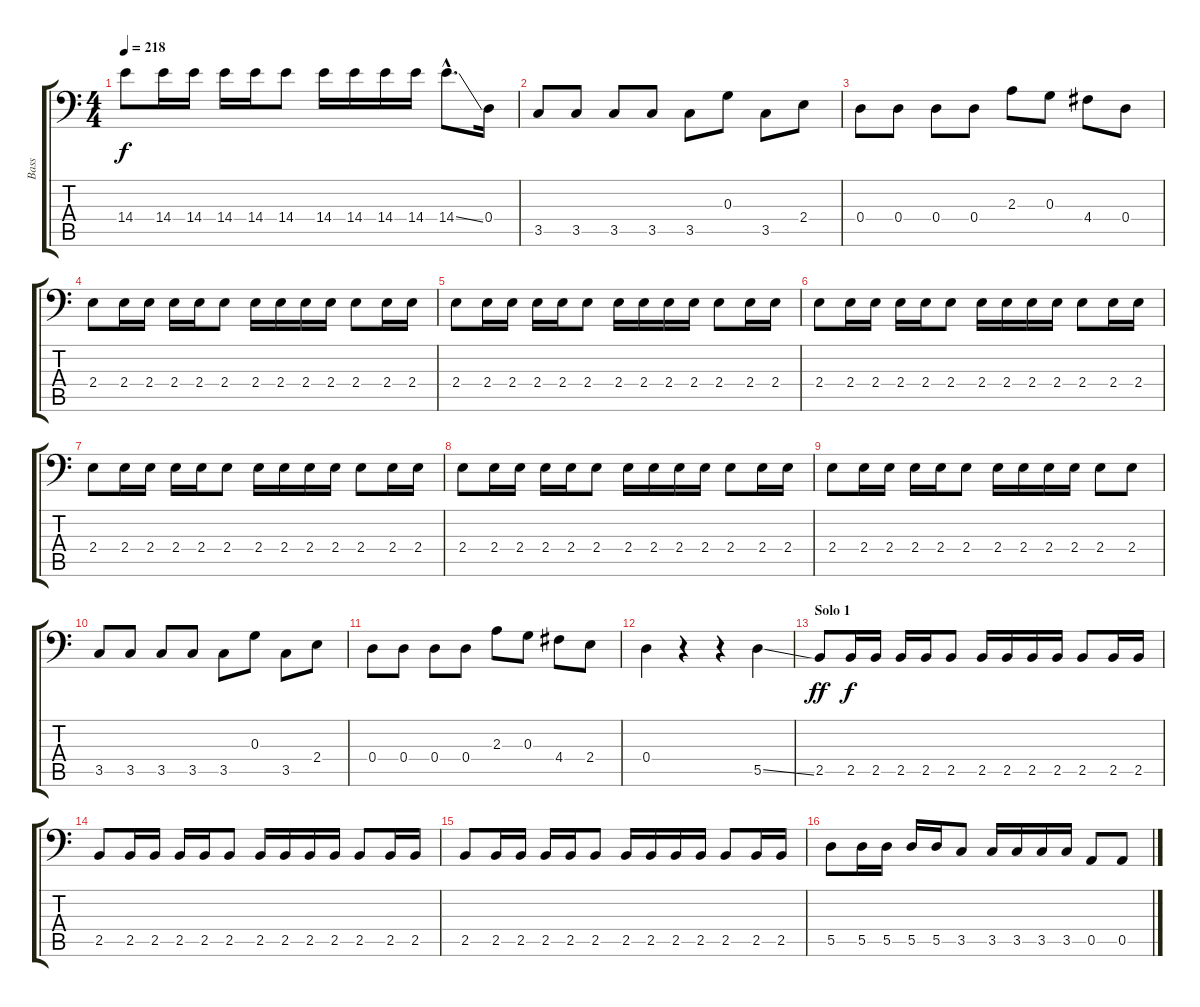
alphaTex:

\track ("Bass" "Bass") {instrument electricbassfinger}
\staff {score tabs}
\tuning (E3 B2 G2 D2 A1 E1) {hide}
\ts (4 4)
\tempo 218
\clef f4
\ks c
14.4.8{dy f} 14.4.16 14.4.16 14.4.16 14.4.16 14.4.8 14.4.16 14.4.16 14.4.16 14.4.16 14.4{ss hac}.8{d} 0.4.16 |
3.5.8 3.5.8 3.5.8 3.5.8 3.5.8 0.3.8 3.5.8 2.4.8 |
0.4.8 0.4.8 0.4.8 0.4.8 2.3.8 0.3.8 4.4.8 0.4.8 |
2.4.8 2.4.16 2.4.16 2.4.16 2.4.16 2.4.8 2.4.16 2.4.16 2.4.16 2.4.16 2.4.8 2.4.16 2.4.16 |
2.4.8 2.4.16 2.4.16 2.4.16 2.4.16 2.4.8 2.4.16 2.4.16 2.4.16 2.4.16 2.4.8 2.4.16 2.4.16 |
2.4.8 2.4.16 2.4.16 2.4.16 2.4.16 2.4.8 2.4.16 2.4.16 2.4.16 2.4.16 2.4.8 2.4.16 2.4.16 |
2.4.8 2.4.16 2.4.16 2.4.16 2.4.16 2.4.8 2.4.16 2.4.16 2.4.16 2.4.16 2.4.8 2.4.16 2.4.16 |
2.4.8 2.4.16 2.4.16 2.4.16 2.4.16 2.4.8 2.4.16 2.4.16 2.4.16 2.4.16 2.4.8 2.4.16 2.4.16 |
2.4.8 2.4.16 2.4.16 2.4.16 2.4.16 2.4.8 2.4.16 2.4.16 2.4.16 2.4.16 2.4.8 2.4.8 |
3.5.8 3.5.8 3.5.8 3.5.8 3.5.8 0.3.8 3.5.8 2.4.8 |
0.4.8 0.4.8 0.4.8 0.4.8 2.3.8 0.3.8 4.4.8 2.4.8 |
0.4.4 r.4 r.4 5.5{ss}.4 |
\section ("" "Solo 1")
2.5.8{dy ff} 2.5.16{dy f} 2.5.16 2.5.16 2.5.16 2.5.8 2.5.16 2.5.16 2.5.16 2.5.16 2.5.8 2.5.16 2.5.16 |
2.5.8 2.5.16 2.5.16 2.5.16 2.5.16 2.5.8 2.5.16 2.5.16 2.5.16 2.5.16 2.5.8 2.5.16 2.5.16 |
2.5.8 2.5.16 2.5.16 2.5.16 2.5.16 2.5.8 2.5.16 2.5.16 2.5.16 2.5.16 2.5.8 2.5.16 2.5.16 |
5.5.8 5.5.16 5.5.16 5.5.16 5.5.16 3.5.8 3.5.16 3.5.16 3.5.16 3.5.16 0.5.8 0.5.8
